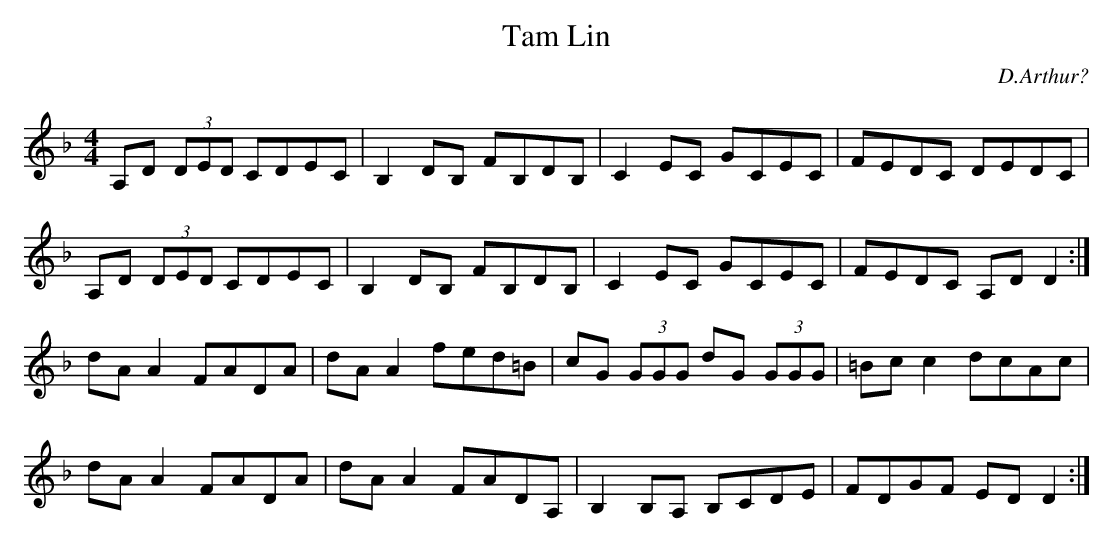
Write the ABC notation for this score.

X:1
T: Tam Lin
C: D.Arthur?
M: 4/4
L: 1/8
K: Dm
A,D (3DED CDEC|B,2 DB, FB,DB, | C2 EC GCEC |FEDC DEDC |
A,D (3DED CDEC|B,2 DB, FB,DB, | C2 EC GCEC |FEDC A,D D2 :|
dA A2 FADA |dA A2 fed=B |cG (3GGG dG (3GGG |=Bc c2 dcAc |
dA A2 FADA |dA A2 FADA, |B,2 B,A, B,CDE |FDGF ED D2 :|
